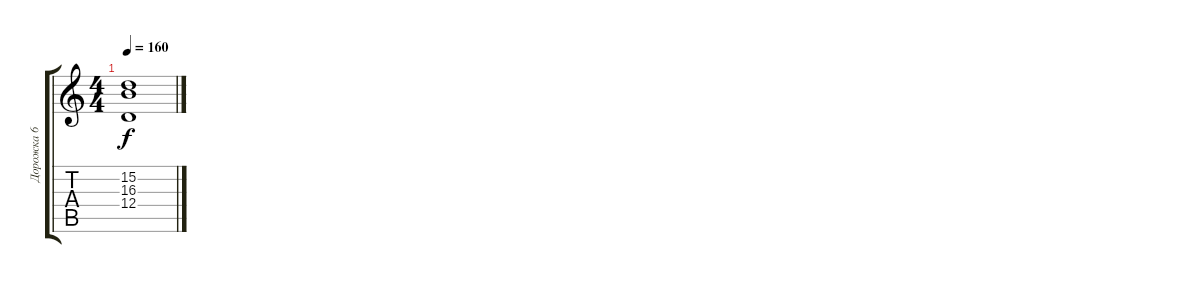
\track ("Дорожка 6" "Дорожка 6") {instrument electricgrandpiano}
\staff {score tabs}
\tuning (E4 B3 G3 D3 A2 E2) {hide}
\ts (4 4)
\tempo 160
\clef g2
\ks c
(15.2 16.3 12.4).1{dy f}
